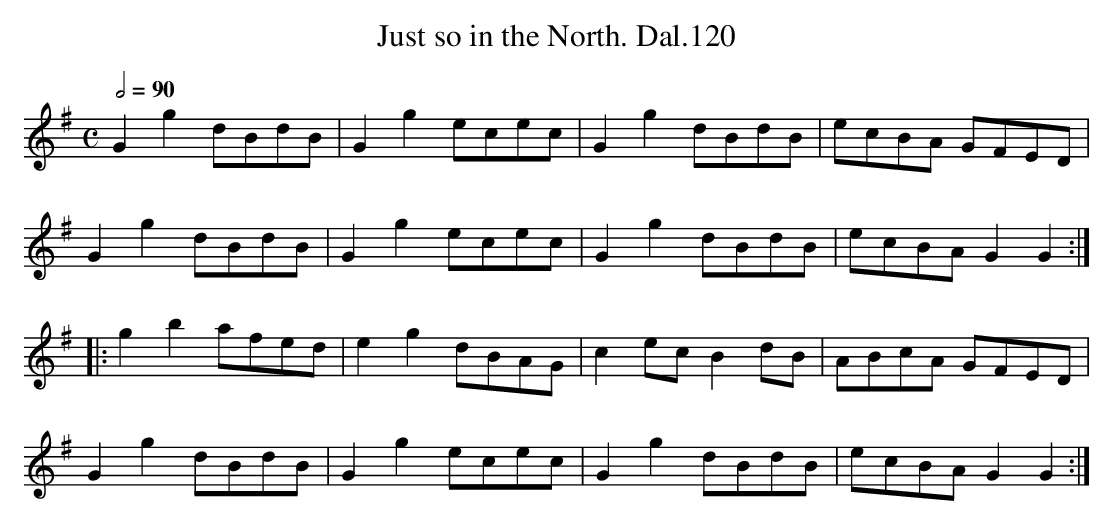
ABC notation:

X:1
T:Just so in the North. Dal.120
M:C
L:1/8
Q:1/2=90
K:G
G2g2 dBdB | G2g2 ecec | G2g2 dBdB | ecBA GFED |
G2g2 dBdB | G2g2 ecec | G2g2 dBdB | ecBA G2G2 :|
|: g2b2 afed | e2g2 dBAG | c2ec B2dB | ABcA GFED |
G2g2 dBdB | G2g2 ecec | G2g2 dBdB | ecBA G2G2 :|
